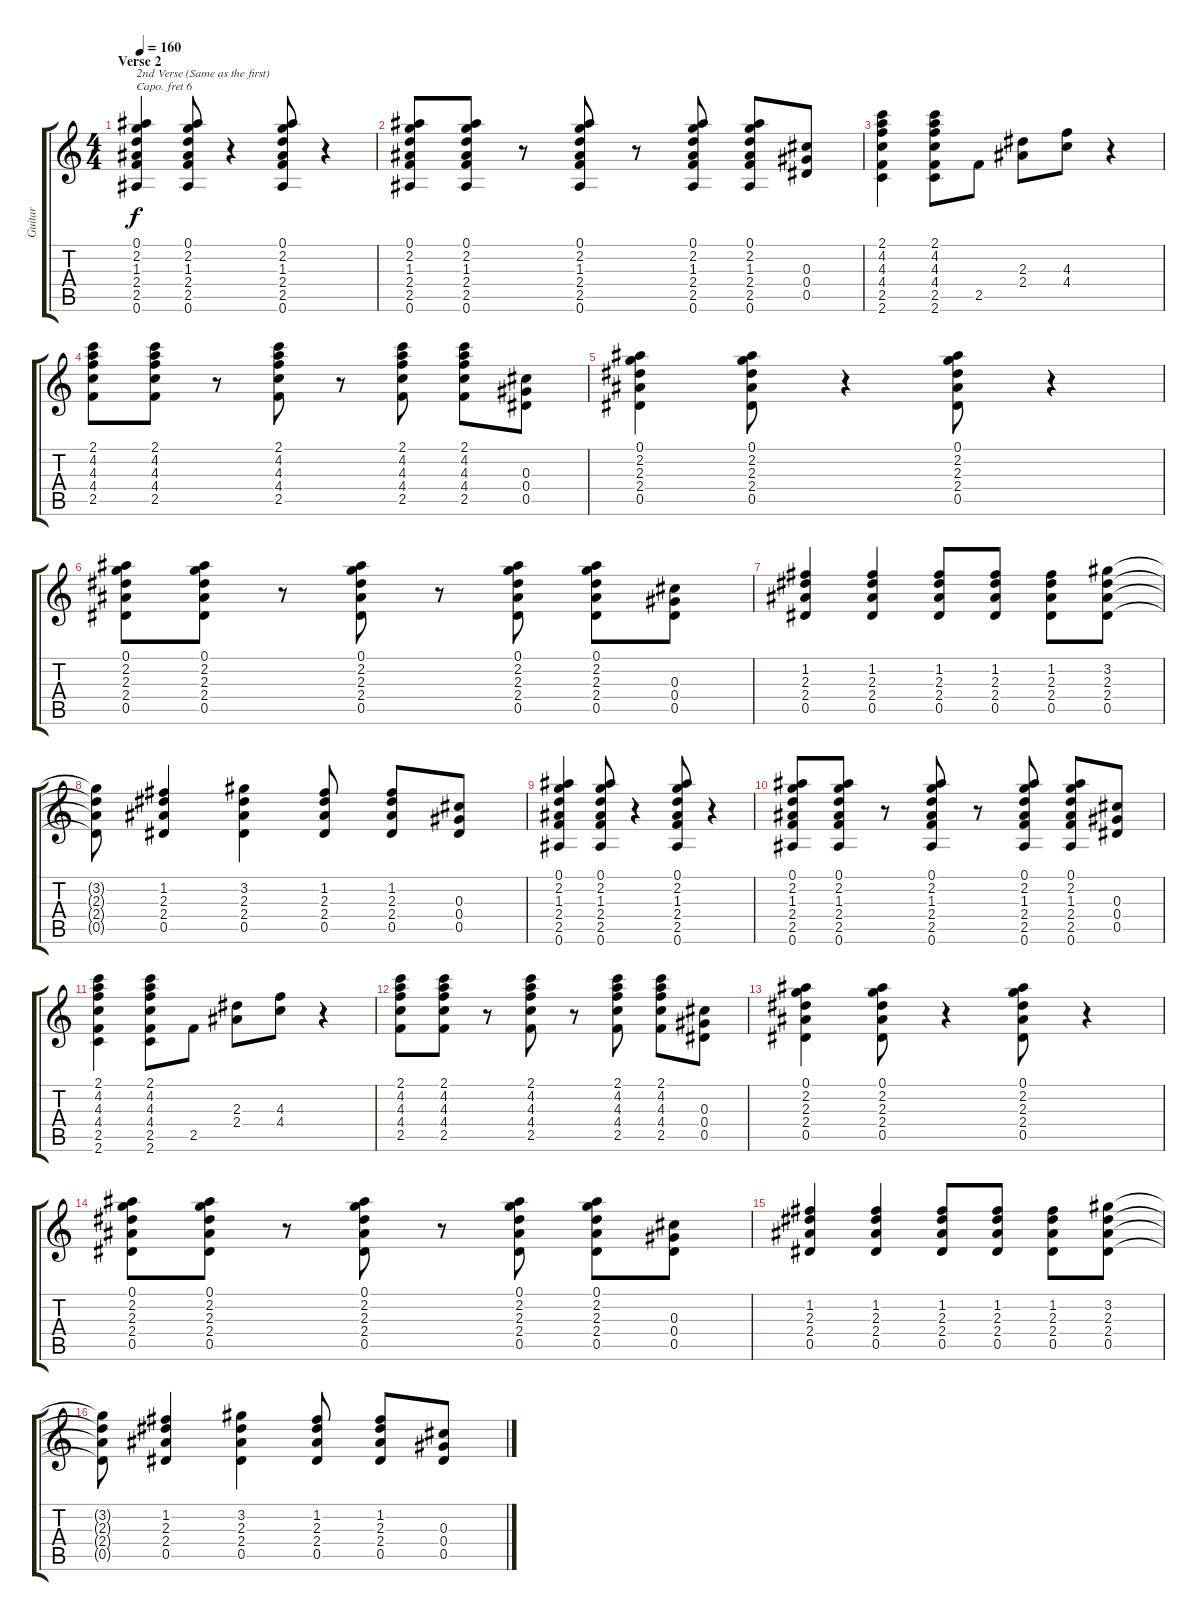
\track ("Guitar" "Guitar") {instrument electricguitarjazz}
\staff {score tabs}
\capo 6
\tuning (E4 B3 G3 D3 A2 E2) {hide}
\ts (4 4)
\section ("" "Verse 2")
\tempo 160
\clef g2
\ks c
(0.1 2.2 1.3 2.4 2.5 0.6).4{txt "2nd Verse (Same as the first)" dy f} (0.1 2.2 1.3 2.4 2.5 0.6).8 r.4 (0.1 2.2 1.3 2.4 2.5 0.6).8 r.4 |
(0.1 2.2 1.3 2.4 2.5 0.6).8 (0.1 2.2 1.3 2.4 2.5 0.6).8 r.8 (0.1 2.2 1.3 2.4 2.5 0.6).8 r.8 (0.1 2.2 1.3 2.4 2.5 0.6).8 (0.1 2.2 1.3 2.4 2.5 0.6).8 (0.3 0.4 0.5).8 |
(2.1 4.2 4.3 4.4 2.5 2.6).4 (2.1 4.2 4.3 4.4 2.5 2.6).8 2.5.8 (2.3 2.4).8 (4.3 4.4).8 r.4 |
(2.1 4.2 4.3 4.4 2.5).8 (2.1 4.2 4.3 4.4 2.5).8 r.8 (2.1 4.2 4.3 4.4 2.5).8 r.8 (2.1 4.2 4.3 4.4 2.5).8 (2.1 4.2 4.3 4.4 2.5).8 (0.3 0.4 0.5).8 |
(0.1 2.2 2.3 2.4 0.5).4 (0.1 2.2 2.3 2.4 0.5).8 r.4 (0.1 2.2 2.3 2.4 0.5).8 r.4 |
(0.1 2.2 2.3 2.4 0.5).8 (0.1 2.2 2.3 2.4 0.5).8 r.8 (0.1 2.2 2.3 2.4 0.5).8 r.8 (0.1 2.2 2.3 2.4 0.5).8 (0.1 2.2 2.3 2.4 0.5).8 (0.3 0.4 0.5).8 |
(1.2 2.3 2.4 0.5).4 (1.2 2.3 2.4 0.5).4 (1.2 2.3 2.4 0.5).8 (1.2 2.3 2.4 0.5).8 (1.2 2.3 2.4 0.5).8 (3.2 2.3 2.4 0.5).8 |
(3.2{t} 2.3{t} 2.4{t} 0.5{t}).8 (1.2 2.3 2.4 0.5).4 (3.2 2.3 2.4 0.5).4 (1.2 2.3 2.4 0.5).8 (1.2 2.3 2.4 0.5).8 (0.3 0.4 0.5).8 |
(0.1 2.2 1.3 2.4 2.5 0.6).4 (0.1 2.2 1.3 2.4 2.5 0.6).8 r.4 (0.1 2.2 1.3 2.4 2.5 0.6).8 r.4 |
(0.1 2.2 1.3 2.4 2.5 0.6).8 (0.1 2.2 1.3 2.4 2.5 0.6).8 r.8 (0.1 2.2 1.3 2.4 2.5 0.6).8 r.8 (0.1 2.2 1.3 2.4 2.5 0.6).8 (0.1 2.2 1.3 2.4 2.5 0.6).8 (0.3 0.4 0.5).8 |
(2.1 4.2 4.3 4.4 2.5 2.6).4 (2.1 4.2 4.3 4.4 2.5 2.6).8 2.5.8 (2.3 2.4).8 (4.3 4.4).8 r.4 |
(2.1 4.2 4.3 4.4 2.5).8 (2.1 4.2 4.3 4.4 2.5).8 r.8 (2.1 4.2 4.3 4.4 2.5).8 r.8 (2.1 4.2 4.3 4.4 2.5).8 (2.1 4.2 4.3 4.4 2.5).8 (0.3 0.4 0.5).8 |
(0.1 2.2 2.3 2.4 0.5).4 (0.1 2.2 2.3 2.4 0.5).8 r.4 (0.1 2.2 2.3 2.4 0.5).8 r.4 |
(0.1 2.2 2.3 2.4 0.5).8 (0.1 2.2 2.3 2.4 0.5).8 r.8 (0.1 2.2 2.3 2.4 0.5).8 r.8 (0.1 2.2 2.3 2.4 0.5).8 (0.1 2.2 2.3 2.4 0.5).8 (0.3 0.4 0.5).8 |
(1.2 2.3 2.4 0.5).4 (1.2 2.3 2.4 0.5).4 (1.2 2.3 2.4 0.5).8 (1.2 2.3 2.4 0.5).8 (1.2 2.3 2.4 0.5).8 (3.2 2.3 2.4 0.5).8 |
(3.2{t} 2.3{t} 2.4{t} 0.5{t}).8 (1.2 2.3 2.4 0.5).4 (3.2 2.3 2.4 0.5).4 (1.2 2.3 2.4 0.5).8 (1.2 2.3 2.4 0.5).8 (0.3 0.4 0.5).8
